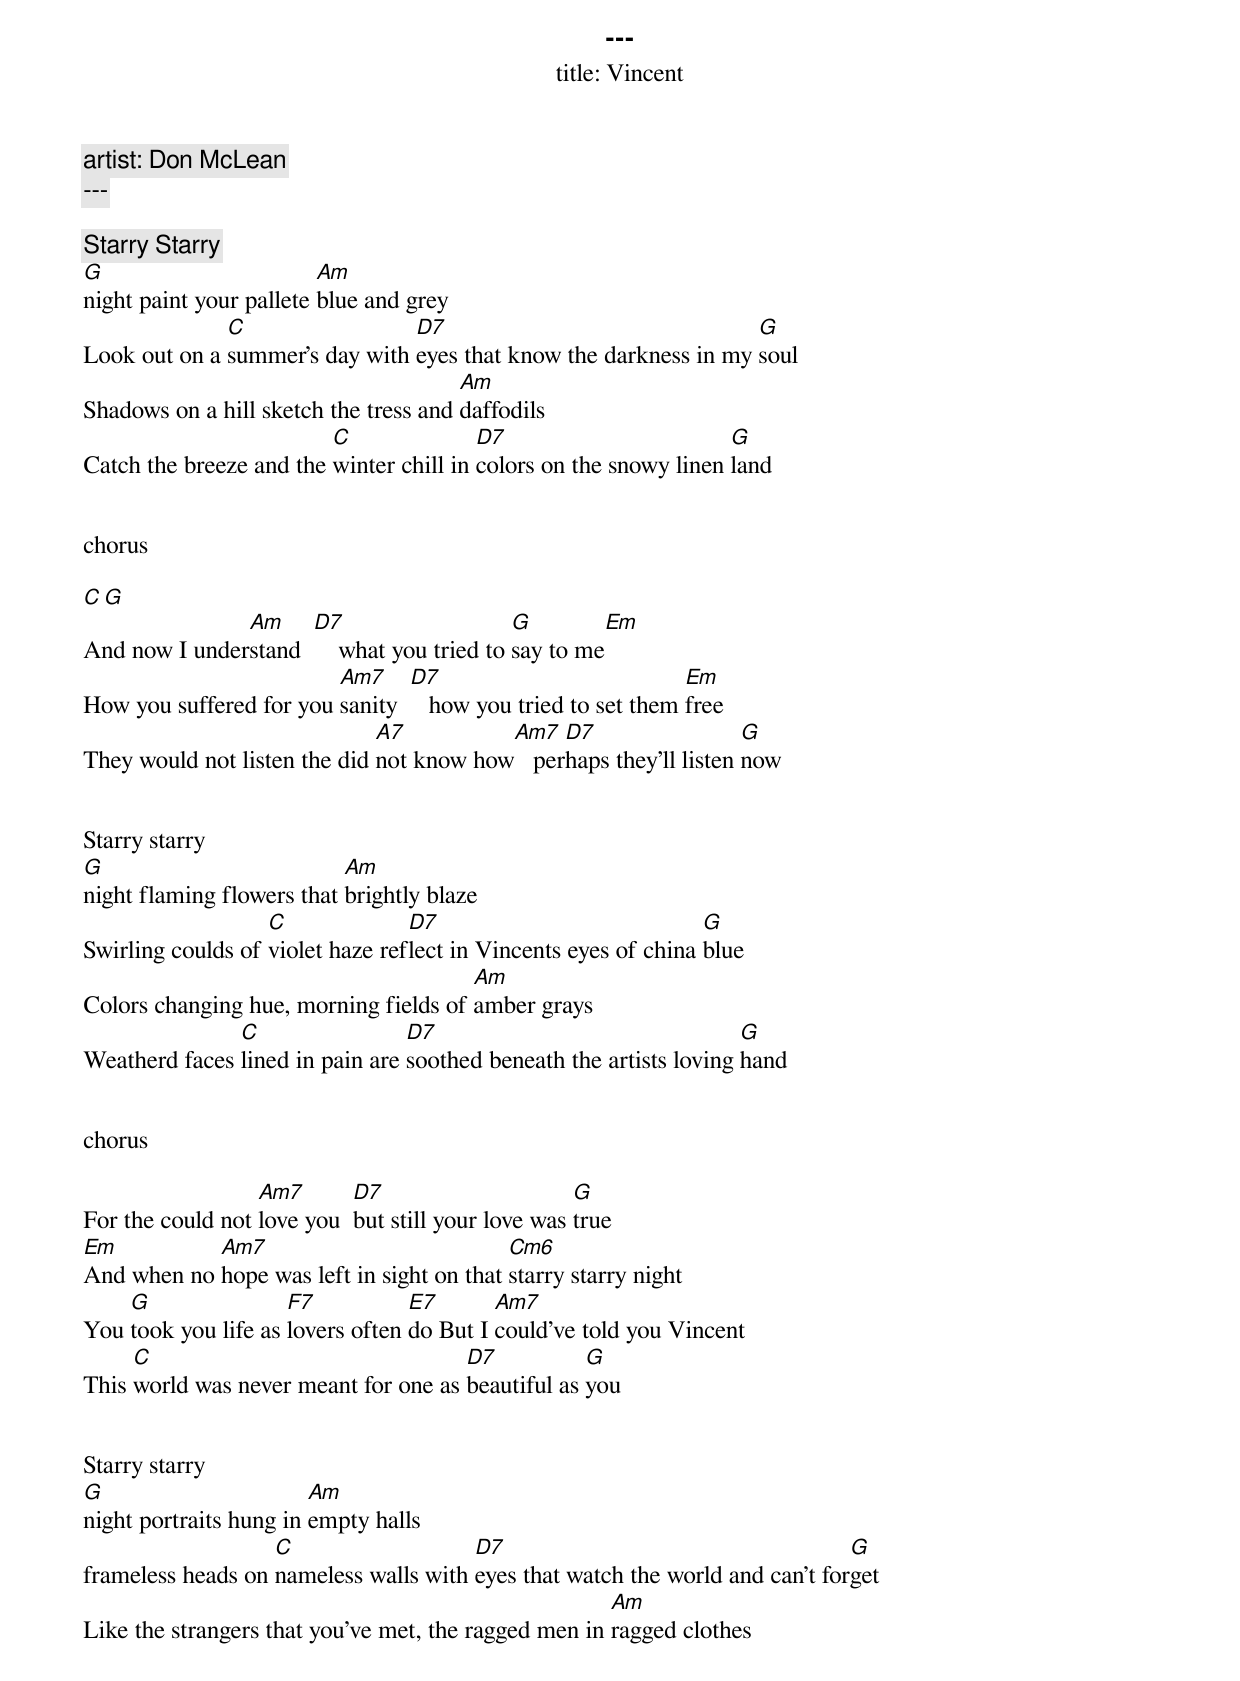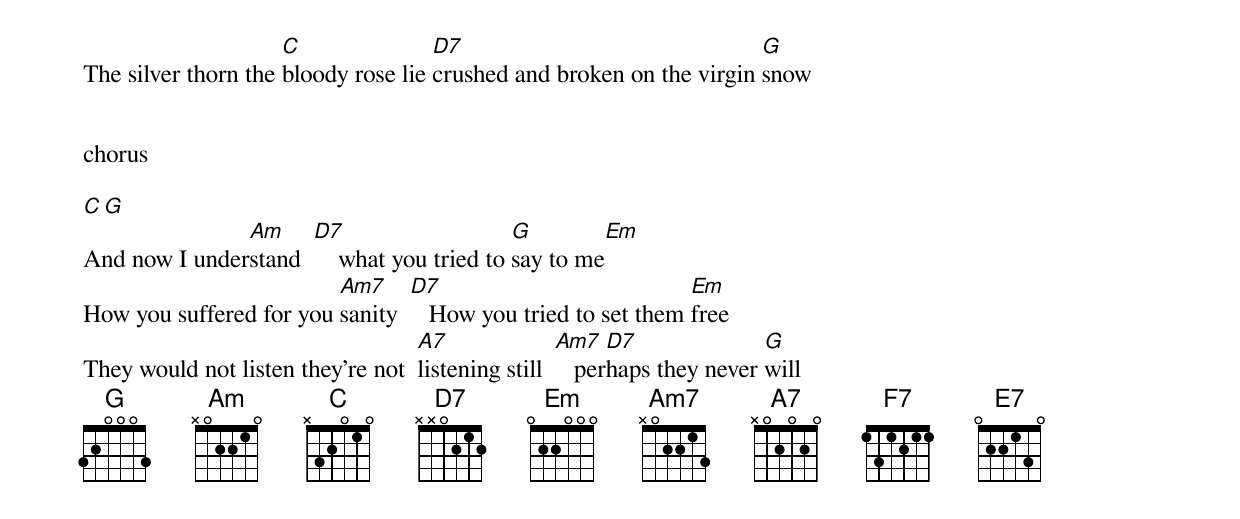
---
title: Vincent
artist: Don McLean
---

Starry Starry
G                        Am
night paint your pallete blue and grey
              C                 D7                                G
Look out on a summer's day with eyes that know the darkness in my soul
                                       Am
Shadows on a hill sketch the tress and daffodils
                         C               D7                        G
Catch the breeze and the winter chill in colors on the snowy linen land


chorus

C   G
               Am     D7                    G           Em
And now I understand      what you tried to say to me
                         Am7     D7                           Em
How you suffered for you sanity     how you tried to set them free
                              A7          Am7   D7                  G
They would not listen the did not know how   perhaps they'll listen now


Starry starry
G                          Am
night flaming flowers that brightly blaze
                   C              D7                             G
Swirling coulds of violet haze reflect in Vincents eyes of china blue
                                       Am
Colors changing hue, morning fields of amber grays
               C                 D7                                 G
Weatherd faces lined in pain are soothed beneath the artists loving hand


chorus

                  Am7       D7                      G
For the could not love you  but still your love was true
Em          Am7                            Cm6
And when no hope was left in sight on that starry starry night
    G                F7           E7       Am7
You took you life as lovers often do But I could've told you Vincent
     C                                D7           G
This world was never meant for one as beautiful as you


Starry starry
G                       Am
night portraits hung in empty halls
                   C                   D7                                     G
frameless heads on nameless walls with eyes that watch the world and can't forget
                                                      Am
Like the strangers that you've met, the ragged men in ragged clothes
                     C               D7                               G
The silver thorn the bloody rose lie crushed and broken on the virgin snow


chorus

C   G
               Am     D7                    G           Em
And now I understand      what you tried to say to me
                         Am7     D7                           Em
How you suffered for you sanity     How you tried to set them free
                                   A7               Am7   D7              G
They would not listen they're not  listening still     perhaps they never will
